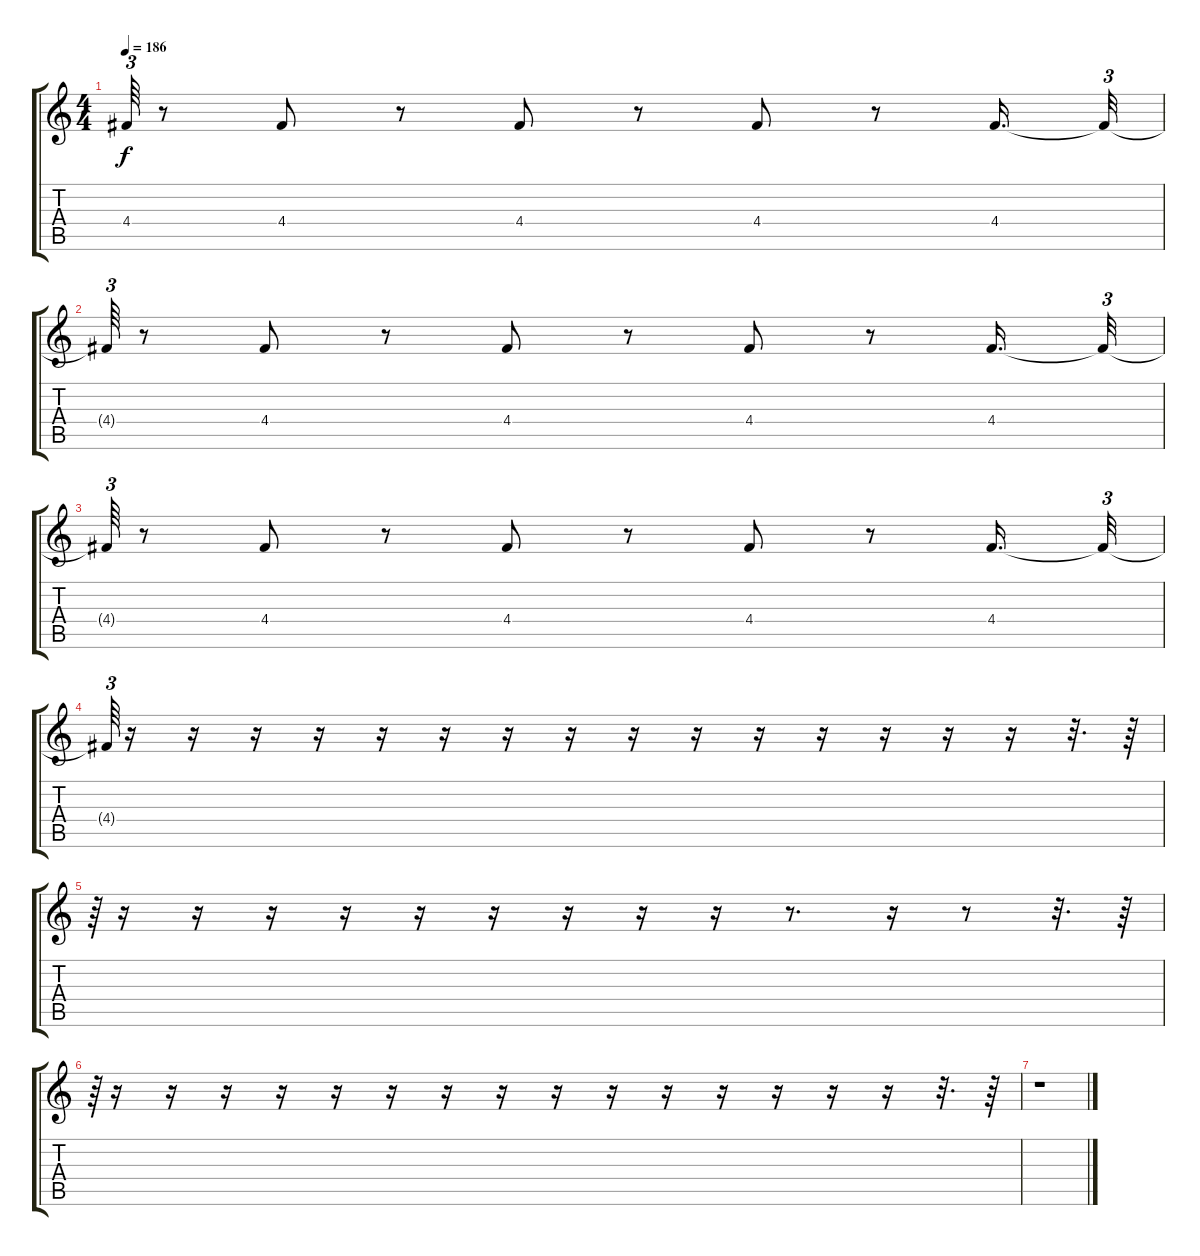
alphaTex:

\track "" {instrument acousticguitarsteel}
\staff {score tabs}
\tuning (E4 B3 G3 D3 A2 E2) {hide}
\ts (4 4)
\tempo 186
\clef g2
\ks c
4.4{t}.64{tu (3 2) dy f} r.8 4.4.8 r.8 4.4.8 r.8 4.4.8 r.8 4.4.16{d} 4.4{t}.32{tu (3 2)} |
4.4{t}.64{tu (3 2)} r.8 4.4.8 r.8 4.4.8 r.8 4.4.8 r.8 4.4.16{d} 4.4{t}.32{tu (3 2)} |
4.4{t}.64{tu (3 2)} r.8 4.4.8 r.8 4.4.8 r.8 4.4.8 r.8 4.4.16{d} 4.4{t}.32{tu (3 2)} |
4.4{t}.64{tu (3 2)} r.16 r.16 r.16 r.16 r.16 r.16 r.16 r.16 r.16 r.16 r.16 r.16 r.16 r.16 r.16 r.32{d} r.64 |
r.64{tu (3 2)} r.16 r.16 r.16 r.16 r.16 r.16 r.16 r.16 r.16 r.8{d} r.16 r.8 r.32{d} r.64 |
r.64{tu (3 2)} r.16 r.16 r.16 r.16 r.16 r.16 r.16 r.16 r.16 r.16 r.16 r.16 r.16 r.16 r.16 r.32{d} r.64 |
r.1
